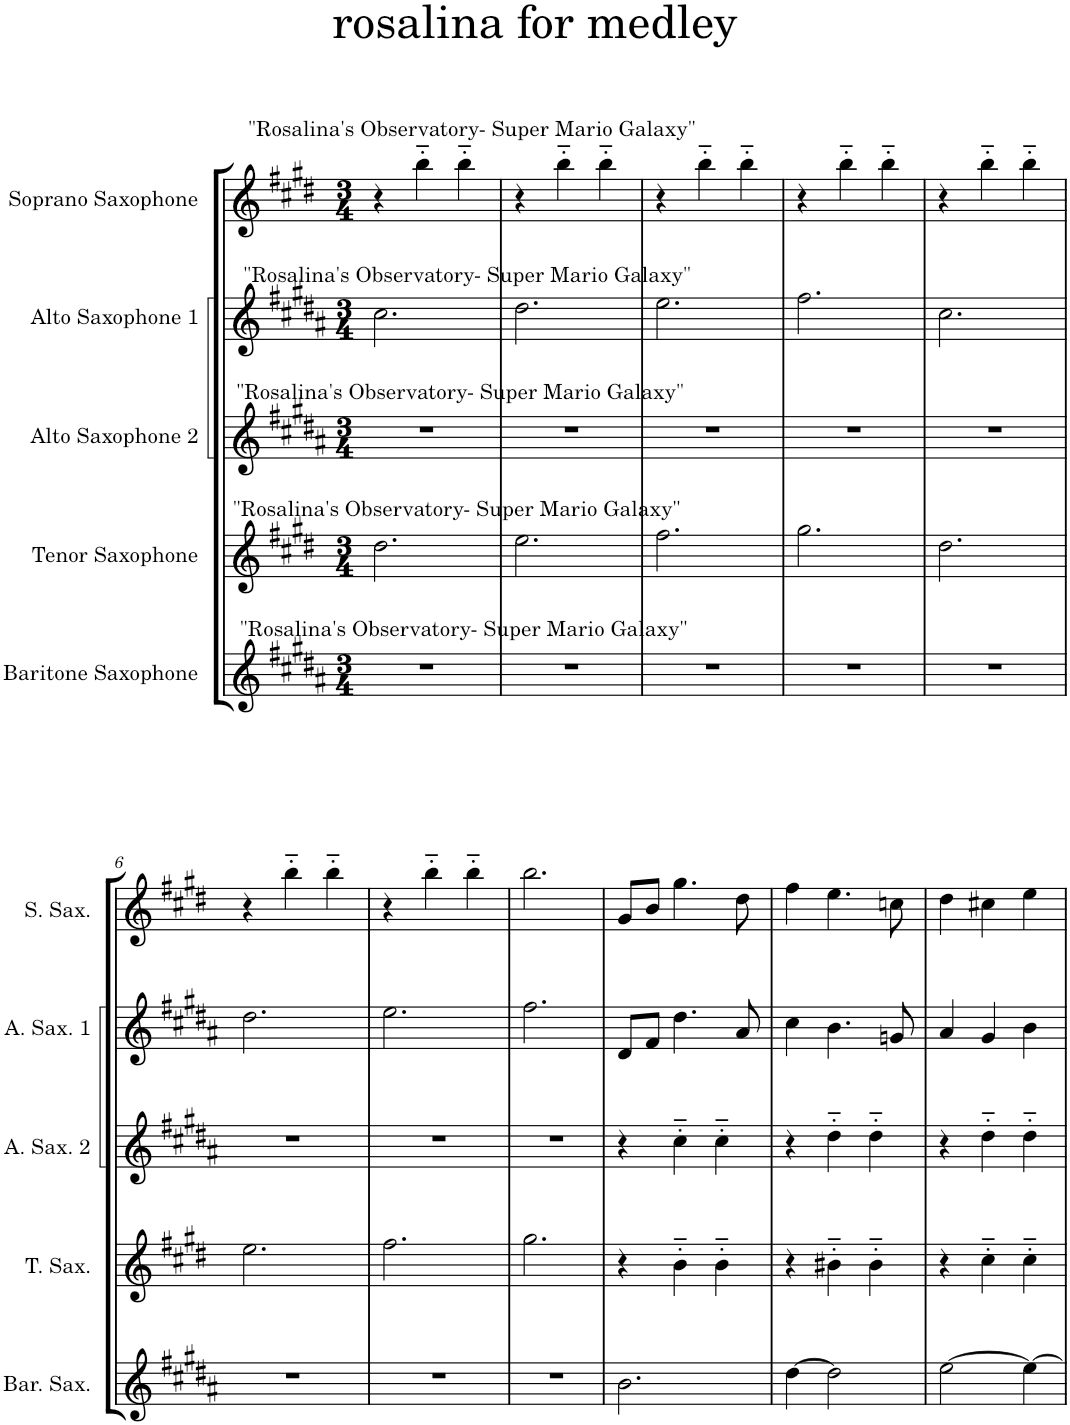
**kern	**kern	**kern	**kern	**kern
*part5	*part4	*part3	*part2	*part1
*staff5	*staff4	*staff3	*staff2	*staff1
*I"Baritone Saxophone	*I"Tenor Saxophone	*I"Alto Saxophone 2	*I"Alto Saxophone 1	*I"Soprano Saxophone
*I'Bar. Sax.	*I'T. Sax.	*I'A. Sax. 2	*I'A. Sax. 1	*I'S. Sax.
*clefG2	*clefG2	*clefG2	*clefG2	*clefG2
*Trd12c21	*Trd8c14	*Trd5c9	*Trd5c9	*Trd1c2
*k[f#c#g#d#a#]	*k[f#c#g#d#]	*k[f#c#g#d#a#]	*k[f#c#g#d#a#]	*k[f#c#g#d#]
*M3/4	*M3/4	*M3/4	*M3/4	*M3/4
=1	=1	=1	=1	=1
!	!	!	!	!LO:TX:a:t="Rosalina's Observatory- Super Mario Galaxy"
!	!	!	!LO:TX:a:t="Rosalina's Observatory- Super Mario Galaxy"	!
!	!	!LO:TX:a:t="Rosalina's Observatory- Super Mario Galaxy"	!	!
!	!LO:TX:a:t="Rosalina's Observatory- Super Mario Galaxy"	!	!	!
!LO:TX:a:t="Rosalina's Observatory- Super Mario Galaxy"	!	!	!	!
2.r	2.dd#\	2.r	2.cc#\	4r
.	.	.	.	4bb'~\
.	.	.	.	4bb'~\
=2	=2	=2	=2	=2
2.r	2.ee\	2.r	2.dd#\	4r
.	.	.	.	4bb'~\
.	.	.	.	4bb'~\
=3	=3	=3	=3	=3
2.r	2.ff#\	2.r	2.ee\	4r
.	.	.	.	4bb'~\
.	.	.	.	4bb'~\
=4	=4	=4	=4	=4
2.r	2.gg#\	2.r	2.ff#\	4r
.	.	.	.	4bb'~\
.	.	.	.	4bb'~\
=5	=5	=5	=5	=5
2.r	2.dd#\	2.r	2.cc#\	4r
.	.	.	.	4bb'~\
.	.	.	.	4bb'~\
!!LO:LB:g=z
=6	=6	=6	=6	=6
2.r	2.ee\	2.r	2.dd#\	4r
.	.	.	.	4bb'~\
.	.	.	.	4bb'~\
=7	=7	=7	=7	=7
2.r	2.ff#\	2.r	2.ee\	4r
.	.	.	.	4bb'~\
.	.	.	.	4bb'~\
=8	=8	=8	=8	=8
2.r	2.gg#\	2.r	2.ff#\	2.bb\
=9	=9	=9	=9	=9
2.b\	4r	4r	8d#/L	8g#/L
.	.	.	8f#/J	8b/J
.	4b'~\	4cc#'~\	4.dd#\	4.gg#\
.	4b'~\	4cc#'~\	.	.
.	.	.	8a#/	8dd#\
=10	=10	=10	=10	=10
[4dd#\	4r	4r	4cc#\	4ff#\
2dd#\]	4b#X'~\	4dd#'~\	4.b\	4.ee\
.	4b#'~\	4dd#'~\	.	.
.	.	.	8gn/	8ccn\
=11	=11	=11	=11	=11
[2ee\	4r	4r	4a#/	4dd#\
.	4cc#'~\	4dd#'~\	4g#/	4cc#X\
4ee\_	4cc#'~\	4dd#'~\	4b\	4ee\
=	=	=	=	=
*-	*-	*-	*-	*-
